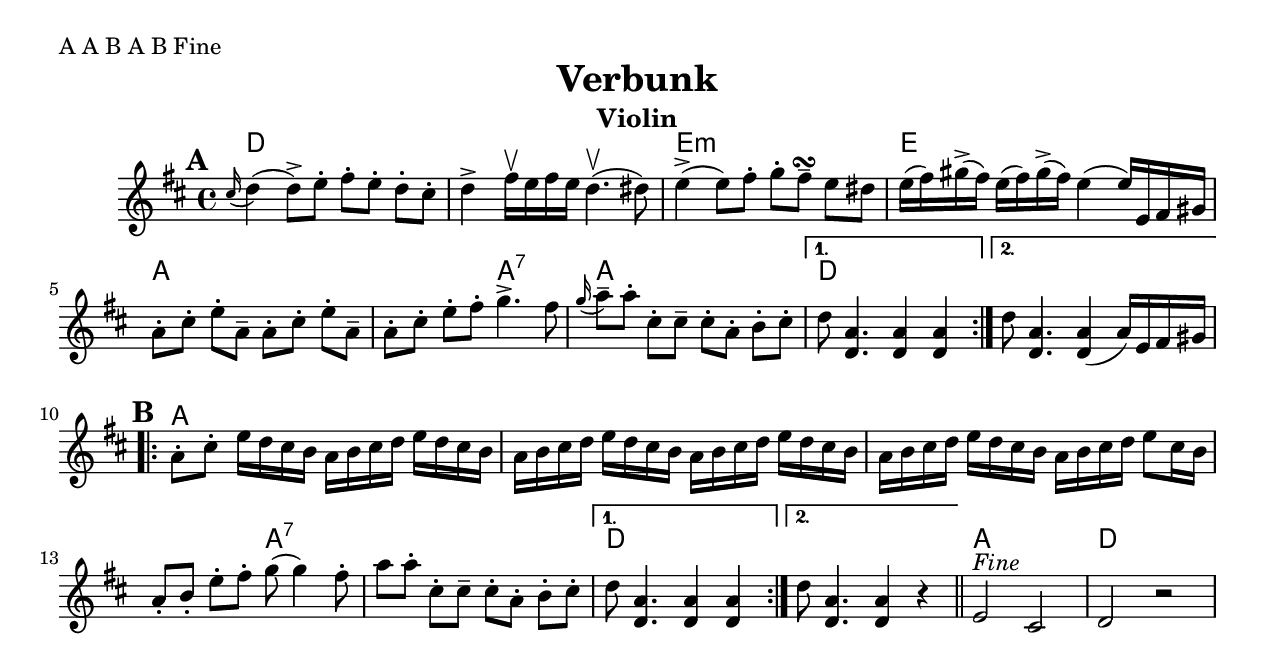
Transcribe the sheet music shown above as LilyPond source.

\version "2.18.0"
\include "english.ly"
\paper{
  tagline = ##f
  print-all-headers = ##t
  #(set-paper-size "letter")
}
date = #(strftime "%d-%m-%Y" (localtime (current-time)))

%\markup{ \italic{ " Updated " \date  }  }

\markup{ A A B A B Fine}

global = {
  \clef treble
  \key d \major
  \time 4/4
  \set Score.markFormatter = #format-mark-box-alphabet
}

%#################################### Melody ########################
diddle = { a16 b cs d e d cs b }

melody = \relative c'' {
  \global
  %\partial 16*3 a16 d f   %lead in notes

  \repeat volta 2{
    \mark \default
    \grace cs16 (d4)(d8->) e -.fs-. [e-.] d-. [cs-.]|
    d4-> fs16\upbow e fs e d4.\upbow(ds8)
    e4->(e8) fs-. g-. fs--\turn e [ds]|
    e16(fs) gs->(fs) e16(fs) gs->(fs)  e4(e16) e, fs gs|

    a8-. cs-. e-. [a, --]  a8-. cs-. e-. [a, --]
    a8-. cs-. e-. [fs-.] g4.-> fs8
    \grace g16(a8--) a-. cs,-. [cs --] cs-. a-. b-.[cs-.]

  }
  \alternative {
    {  d8 <a d,>4.  <a d,>4 <a d,>}
    {  d8 <a d,>4.  <a d,>4 (a16) e fs gs}
  }

  \repeat volta 2{
    \mark \default
    a8-. cs-. e16 d cs b \diddle
    \diddle \diddle
    \diddle a16 b cs d e8 cs16 b |  %add a slur
    a8-. [b-.]  e-. [fs-.] g(g4) fs8-.|
    a8 a-. cs,-. [cs --] cs-. a-. b-.[cs-.]



  }
  \alternative {
    { d8 <a d,>4.  <a d,>4 <a d,>}
    { d8 <a d,>4.  <a d,>4 r }
  }
  \bar"||"
  e2^\markup{\italic{Fine}} cs
  d2 r
}
%################################# Lyrics #####################
%\addlyrics{  }
%################################# Chords #######################
harmonies = \chordmode {
  d1*2
  e1:m
  e1
  a2*3
  a2:7
  a1
  d1*2
  %b
  a2*7
  a2*3:7
  d1*2
  a1
  d1
}

\score {
  <<
    \new ChordNames {
      \set chordChanges = ##f
      \harmonies
    }
    \new Staff
    \melody
  >>
  \header{
    title= "Verbunk"
    subtitle=""
    composer= ""
    instrument = "Violin"
    arranger= ""
  }
  \midi{\tempo 4 = 120}
  \layout{indent = 1.0\cm}
}
%{
% more verses:
\markup{}
\markup {
  \fill-line {
    \hspace #0.1 % distance from left margin
    \column {
      \line { "1."
	\column {
	  ""
	}
      }
      \hspace #0.2 % vertical distance between verses
      \line { "2."
	\column {
	 ""
	}
      }
    }
    \hspace #0.1  % horiz. distance between columns
    \column {
      \line { "3."
	\column {
	  ""
	}
      }
      \hspace #0.2 % distance between verses
      \line { "4."
	\column {
	 ""
	}
      }
    }
    \hspace #0.1 % distance to right margin
  }
}

%}
